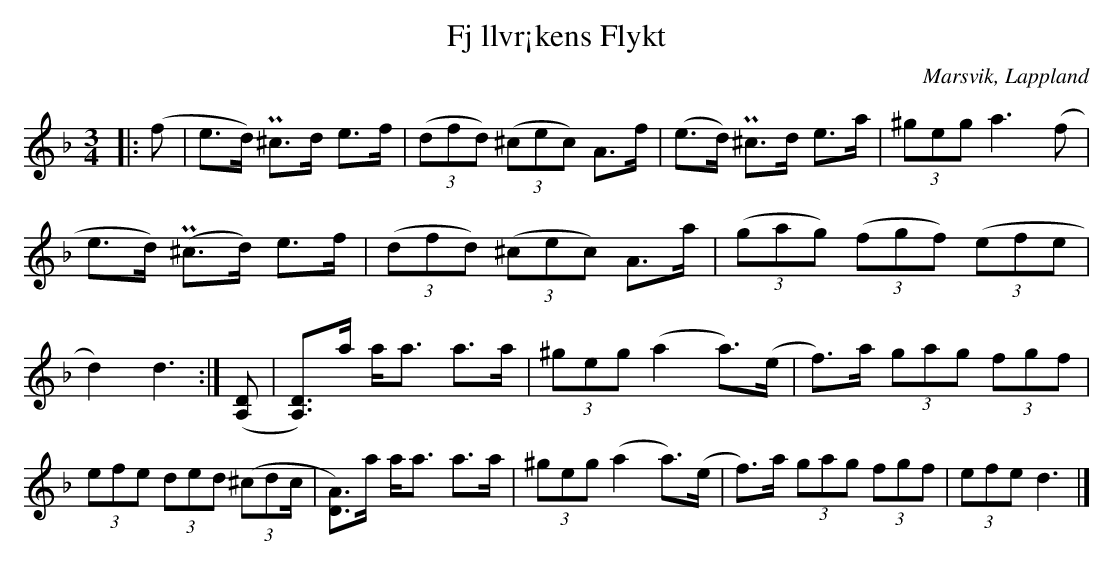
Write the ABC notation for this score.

X:1
T:Fj llvr¡kens Flykt
O:Marsvik, Lappland
M:3/4
L:1/16
K:Dm
|: (f2 | e3d) P^c3d e3f | ((3d2f2d2) ((3^c2e2c2) A3f | (e3d) P^c3d e3a |(3^g2e2g2 a6 (f2 | e3d) (P^c3d) e3f | ((3d2f2d2) ((3^c2e2c2) A3a | ((3g2a2g2) ((3f2g2f2) ((3e2f2e2 | d4) d6:| ([A,2D2] | [A,3D3])a aa3 a3a|(3^g2e2g2 (a4 a3)(e | f3)a (3g2a2g2 (3f2g2f2 | (3e2f2e2 (3d2e2d2 ((3^c2d2c | [D3A3])a aa3 a3a | (3^g2e2g2 (a4 a3)(e | f3)a (3g2a2g2 (3f2g2f2 | (3e2f2e2  d6|]
